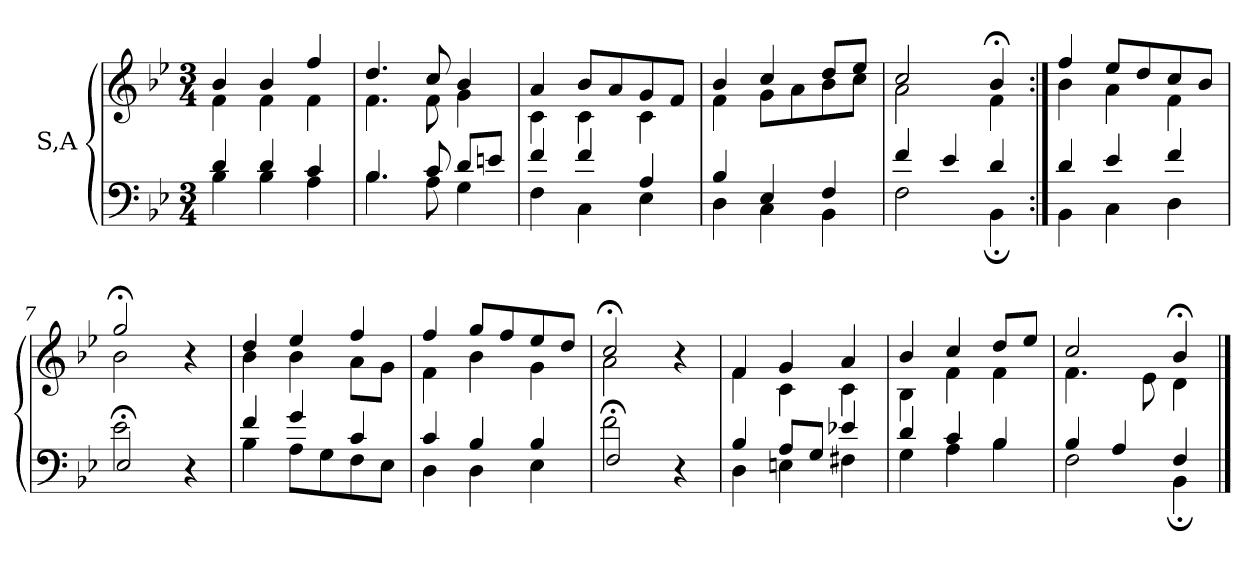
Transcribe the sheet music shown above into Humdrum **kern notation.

**kern	**kern
*part1	*part1
*staff2	*staff1
*I"S,A	*
!!LO:LB:g=z
*clefF4	*clefG2
*k[b-e-]	*k[b-e-]
*M3/4	*M3/4
=1	=1
*^	*^
4d	4B-	4b-	4f
4d	4B-	4b-	4f
4c	4A	4ff	4f
=2	=2	=2	=2
4.B-	4.B-	4.dd	4.f
8c	8A	8cc	8f
8dL	4G	4b-	4g
8enJ	.	.	.
=3	=3	=3	=3
4f	4F	4a	4c
4f	4C	8b-L	4c
.	.	8a	.
4A	4E-	8g	4c
.	.	8fJ	.
=4	=4	=4	=4
4B-	4D	4b-	4f
4E-	4C	4cc	8gL
.	.	.	8a
4F	4BB-	8ddL	8b-
.	.	8ee-J	8ccJ
=5	=5	=5	=5
4f	2F	2cc	2a
4e-	.	.	.
4d	4BB-;	4b-;<	4f
=6:|!	=6:|!	=6:|!	=6:|!
4d	4BB-	4ff	4b-
4e-	4C	8ee-L	4a
.	.	8dd	.
4f	4D	8cc	4f
.	.	8b-J	.
=7	=7	=7	=7
*	*^	*	*^
2ryy	2e-	2E-;	2gg;<	2b-	2ryy
4ryy	4r	4ryy	4r	4ryy	4ryy
*	*v	*v	*	*	*
*	*	*	*v	*v
!!LO:LB:g=z
=8	=8	=8	=8
4f	4B-	4dd	4b-
4g	8AL	4ee-	4b-
.	8G	.	.
4c	8F	4ff	8aL
.	8E-J	.	8gJ
=9	=9	=9	=9
4c	4D	4ff	4f
4B-	4D	8ggL	4b-
.	.	8ff	.
4B-	4E-	8ee-	4g
.	.	8ddJ	.
=10	=10	=10	=10
*	*^	*	*^
2ryy	2f	2F;	2cc;<	2a	2ryy
4ryy	4r	4ryy	4r	4ryy	4ryy
*	*v	*v	*	*	*
*	*	*	*v	*v
=11	=11	=11	=11
4B-	4D	4f	4f
8AL	4En	4g	4c
8GJ	.	.	.
4e-X	4F#X	4a	4c
=12	=12	=12	=12
4d	4G	4b-	4B-
4c	4A	4cc	4f
4B-	4B-	8ddL	4f
.	.	8ee-J	.
=13	=13	=13	=13
4B-	2F	2cc	4.f
4A	.	.	.
.	.	.	8e-
4F	4BB-;	4b-;<	4d
*v	*v	*	*
*	*v	*v
==	==
*-	*-
